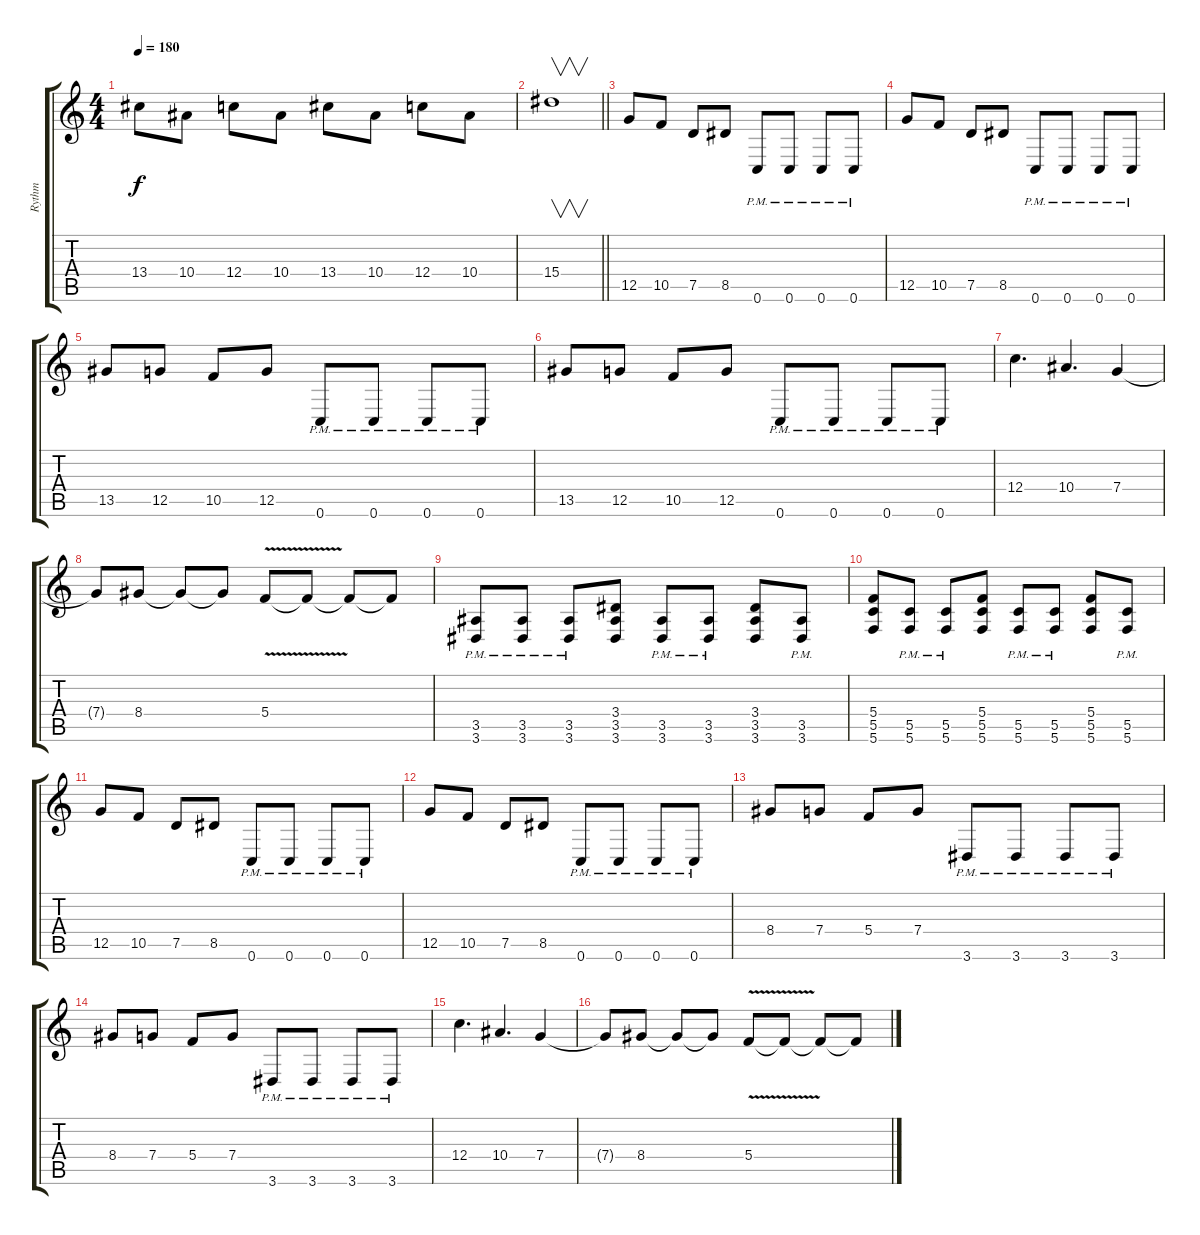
\track ("Rythm" "Rythm") {instrument distortionguitar}
\staff {score tabs}
\tuning (D4 A3 F3 C3 G2 C2) {hide}
\ts (4 4)
\tempo 180
\clef g2
\ks c
13.4.8{dy f} 10.4.8 12.4.8 10.4.8 13.4.8 10.4.8 12.4.8 10.4.8 |
\barLineRight lightlight
15.4.1{v} |
\section ("" "")
12.5.8 10.5.8 7.5.8 8.5.8 0.6{pm}.8 0.6{pm}.8 0.6{pm}.8 0.6{pm}.8 |
12.5.8 10.5.8 7.5.8 8.5.8 0.6{pm}.8 0.6{pm}.8 0.6{pm}.8 0.6{pm}.8 |
13.5.8 12.5.8 10.5.8 12.5.8 0.6{pm}.8 0.6{pm}.8 0.6{pm}.8 0.6{pm}.8 |
13.5.8 12.5.8 10.5.8 12.5.8 0.6{pm}.8 0.6{pm}.8 0.6{pm}.8 0.6{pm}.8 |
12.4.4{d} 10.4.4{d} 7.4.4 |
7.4{t}.8 8.4.8 8.4{t}.8 8.4{t}.8 5.4{v}.8 5.4{t}.8 5.4{t}.8 5.4{t}.8 |
(3.5{pm} 3.6{pm}).8 (3.5{pm} 3.6{pm}).8 (3.5{pm} 3.6{pm}).8 (3.4 3.5 3.6).8 (3.5{pm} 3.6{pm}).8 (3.5{pm} 3.6{pm}).8 (3.4 3.5 3.6).8 (3.5{pm} 3.6{pm}).8 |
(5.4 5.5 5.6).8 (5.5{pm} 5.6{pm}).8 (5.5{pm} 5.6{pm}).8 (5.4 5.5 5.6).8 (5.5{pm} 5.6{pm}).8 (5.5{pm} 5.6{pm}).8 (5.4 5.5 5.6).8 (5.5{pm} 5.6{pm}).8 |
12.5.8 10.5.8 7.5.8 8.5.8 0.6{pm}.8 0.6{pm}.8 0.6{pm}.8 0.6{pm}.8 |
12.5.8 10.5.8 7.5.8 8.5.8 0.6{pm}.8 0.6{pm}.8 0.6{pm}.8 0.6{pm}.8 |
8.4.8 7.4.8 5.4.8 7.4.8 3.6{pm}.8 3.6{pm}.8 3.6{pm}.8 3.6{pm}.8 |
8.4.8 7.4.8 5.4.8 7.4.8 3.6{pm}.8 3.6{pm}.8 3.6{pm}.8 3.6{pm}.8 |
12.4.4{d} 10.4.4{d} 7.4.4 |
7.4{t}.8 8.4.8 8.4{t}.8 8.4{t}.8 5.4{v}.8 5.4{t}.8 5.4{t}.8 5.4{t}.8
